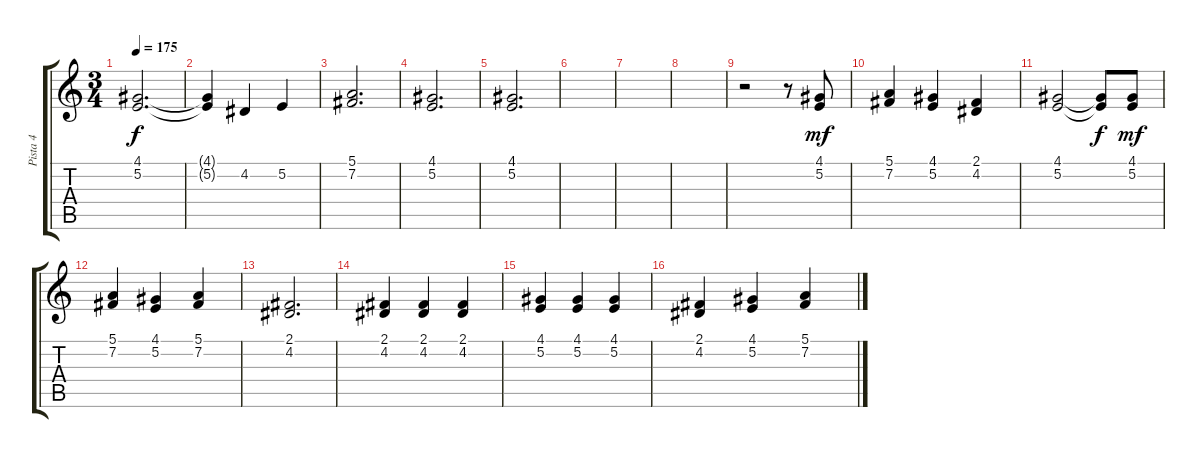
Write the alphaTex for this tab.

\track ("Pista 4" "Pista 4") {instrument electricgrandpiano}
\staff {score tabs}
\tuning (E4 B3 G3 D3 A2 E2) {hide}
\ts (3 4)
\tempo 175
\clef g2
\ks c
(4.1 5.2).2{d dy f} |
(4.1{t} 5.2{t}).4 4.2.4 5.2.4 |
(5.1 7.2).2{d} |
(4.1 5.2).2{d} |
(4.1 5.2).2{d} |
|
|
|
r.2 r.8 (4.1 5.2).8{dy mf} |
(5.1 7.2).4 (4.1 5.2).4 (2.1 4.2).4 |
(4.1 5.2).2 (4.1{t} 5.2{t}).8{dy f} (4.1 5.2).8{dy mf} |
(5.1 7.2).4 (4.1 5.2).4 (5.1 7.2).4 |
(2.1 4.2).2{d} |
(2.1 4.2).4 (2.1 4.2).4 (2.1 4.2).4 |
(4.1 5.2).4 (4.1 5.2).4 (4.1 5.2).4 |
(2.1 4.2).4 (4.1 5.2).4 (5.1 7.2).4
